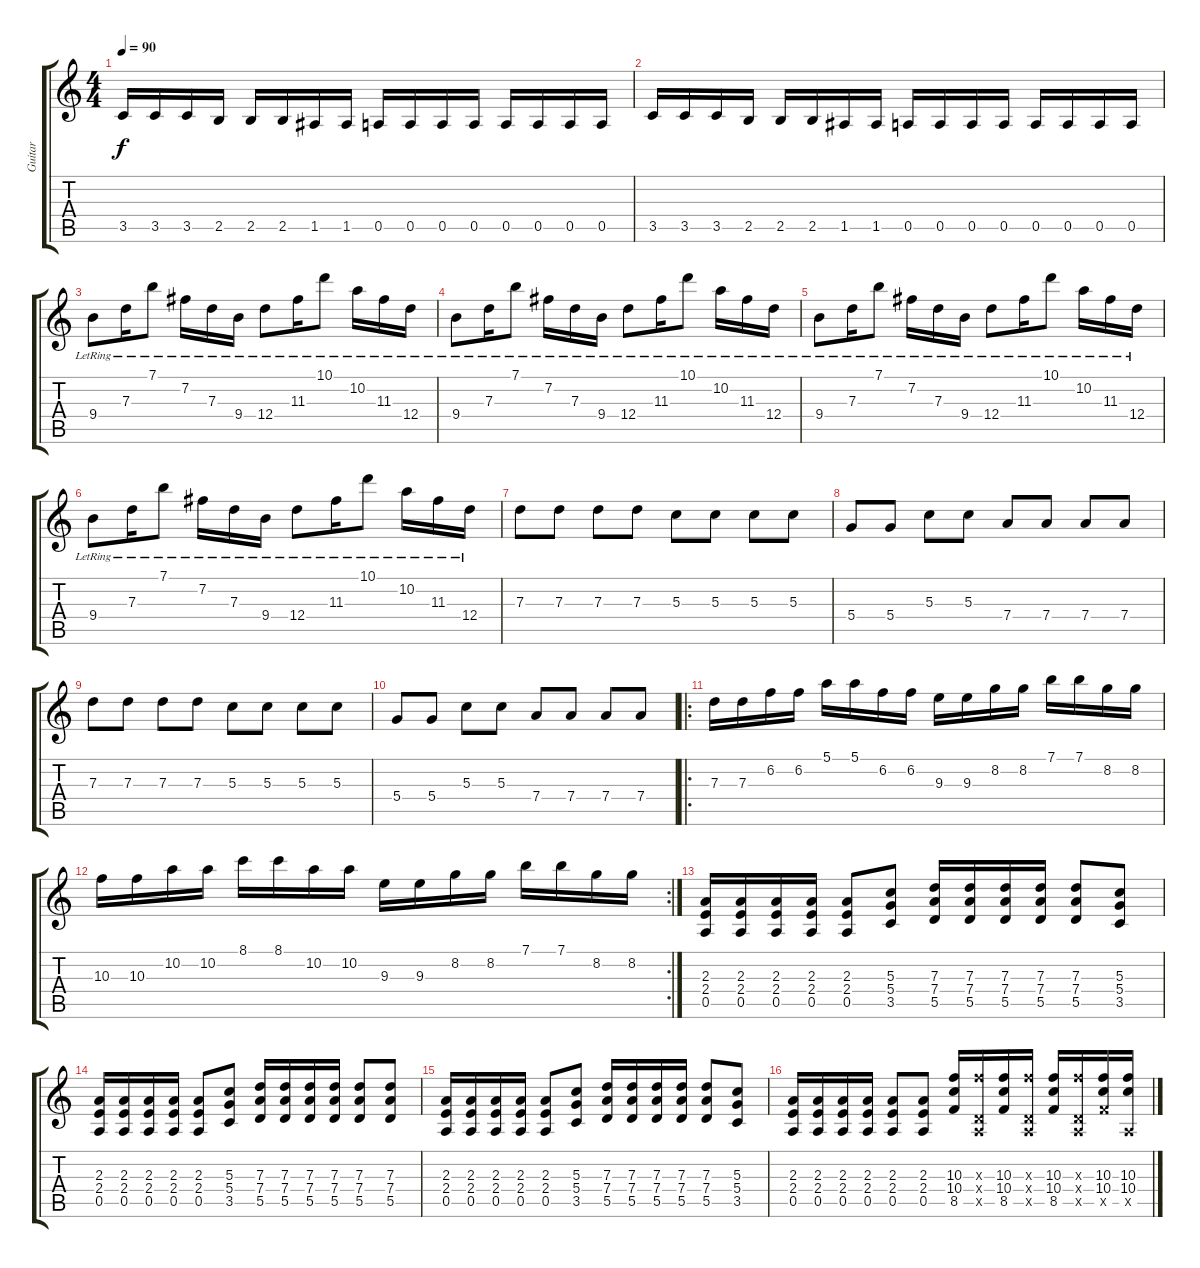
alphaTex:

\track ("Guitar" "Guitar") {instrument distortionguitar}
\staff {score tabs}
\tuning (E4 B3 G3 D3 A2 E2) {hide}
\ts (4 4)
\tempo 90
\clef g2
\ks c
3.5.16{dy f} 3.5.16 3.5.16 2.5.16 2.5.16 2.5.16 1.5.16 1.5.16 0.5.16 0.5.16 0.5.16 0.5.16 0.5.16 0.5.16 0.5.16 0.5.16 |
3.5.16 3.5.16 3.5.16 2.5.16 2.5.16 2.5.16 1.5.16 1.5.16 0.5.16 0.5.16 0.5.16 0.5.16 0.5.16 0.5.16 0.5.16 0.5.16 |
9.4{lr}.8 7.3{lr}.16 7.1{lr}.8 7.2{lr}.16 7.3{lr}.16 9.4{lr}.16 12.4{lr}.8 11.3{lr}.16 10.1{lr}.8 10.2{lr}.16 11.3{lr}.16 12.4{lr}.16 |
9.4{lr}.8 7.3{lr}.16 7.1{lr}.8 7.2{lr}.16 7.3{lr}.16 9.4{lr}.16 12.4{lr}.8 11.3{lr}.16 10.1{lr}.8 10.2{lr}.16 11.3{lr}.16 12.4{lr}.16 |
9.4{lr}.8 7.3{lr}.16 7.1{lr}.8 7.2{lr}.16 7.3{lr}.16 9.4{lr}.16 12.4{lr}.8 11.3{lr}.16 10.1{lr}.8 10.2{lr}.16 11.3{lr}.16 12.4{lr}.16 |
9.4{lr}.8 7.3{lr}.16 7.1{lr}.8 7.2{lr}.16 7.3{lr}.16 9.4{lr}.16 12.4{lr}.8 11.3{lr}.16 10.1{lr}.8 10.2{lr}.16 11.3{lr}.16 12.4{lr}.16 |
7.3.8 7.3.8 7.3.8 7.3.8 5.3.8 5.3.8 5.3.8 5.3.8 |
5.4.8 5.4.8 5.3.8 5.3.8 7.4.8 7.4.8 7.4.8 7.4.8 |
7.3.8 7.3.8 7.3.8 7.3.8 5.3.8 5.3.8 5.3.8 5.3.8 |
5.4.8 5.4.8 5.3.8 5.3.8 7.4.8 7.4.8 7.4.8 7.4.8 |
\ro
7.3.16 7.3.16 6.2.16 6.2.16 5.1.16 5.1.16 6.2.16 6.2.16 9.3.16 9.3.16 8.2.16 8.2.16 7.1.16 7.1.16 8.2.16 8.2.16 |
\rc 2
10.3.16 10.3.16 10.2.16 10.2.16 8.1.16 8.1.16 10.2.16 10.2.16 9.3.16 9.3.16 8.2.16 8.2.16 7.1.16 7.1.16 8.2.16 8.2.16 |
(2.3 2.4 0.5).16 (2.3 2.4 0.5).16 (2.3 2.4 0.5).16 (2.3 2.4 0.5).16 (2.3 2.4 0.5).8 (5.3 5.4 3.5).8 (7.3 7.4 5.5).16 (7.3 7.4 5.5).16 (7.3 7.4 5.5).16 (7.3 7.4 5.5).16 (7.3 7.4 5.5).8 (5.3 5.4 3.5).8 |
(2.3 2.4 0.5).16 (2.3 2.4 0.5).16 (2.3 2.4 0.5).16 (2.3 2.4 0.5).16 (2.3 2.4 0.5).8 (5.3 5.4 3.5).8 (7.3 7.4 5.5).16 (7.3 7.4 5.5).16 (7.3 7.4 5.5).16 (7.3 7.4 5.5).16 (7.3 7.4 5.5).8 (7.3 7.4 5.5).8 |
(2.3 2.4 0.5).16 (2.3 2.4 0.5).16 (2.3 2.4 0.5).16 (2.3 2.4 0.5).16 (2.3 2.4 0.5).8 (5.3 5.4 3.5).8 (7.3 7.4 5.5).16 (7.3 7.4 5.5).16 (7.3 7.4 5.5).16 (7.3 7.4 5.5).16 (7.3 7.4 5.5).8 (5.3 5.4 3.5).8 |
(2.3 2.4 0.5).16 (2.3 2.4 0.5).16 (2.3 2.4 0.5).16 (2.3 2.4 0.5).16 (2.3 2.4 0.5).8 (2.3 2.4 0.5).8 (10.3 10.4 8.5).16 (10.3{x} 0.4{x} 0.5{x}).16 (10.3 10.4 8.5).16 (10.3{x} 0.4{x} 0.5{x}).16 (10.3 10.4 8.5).16 (10.3{x} 0.4{x} 0.5{x}).16 (10.3 10.4 8.5{x}).16 (10.3 10.4 0.5{x}).16
